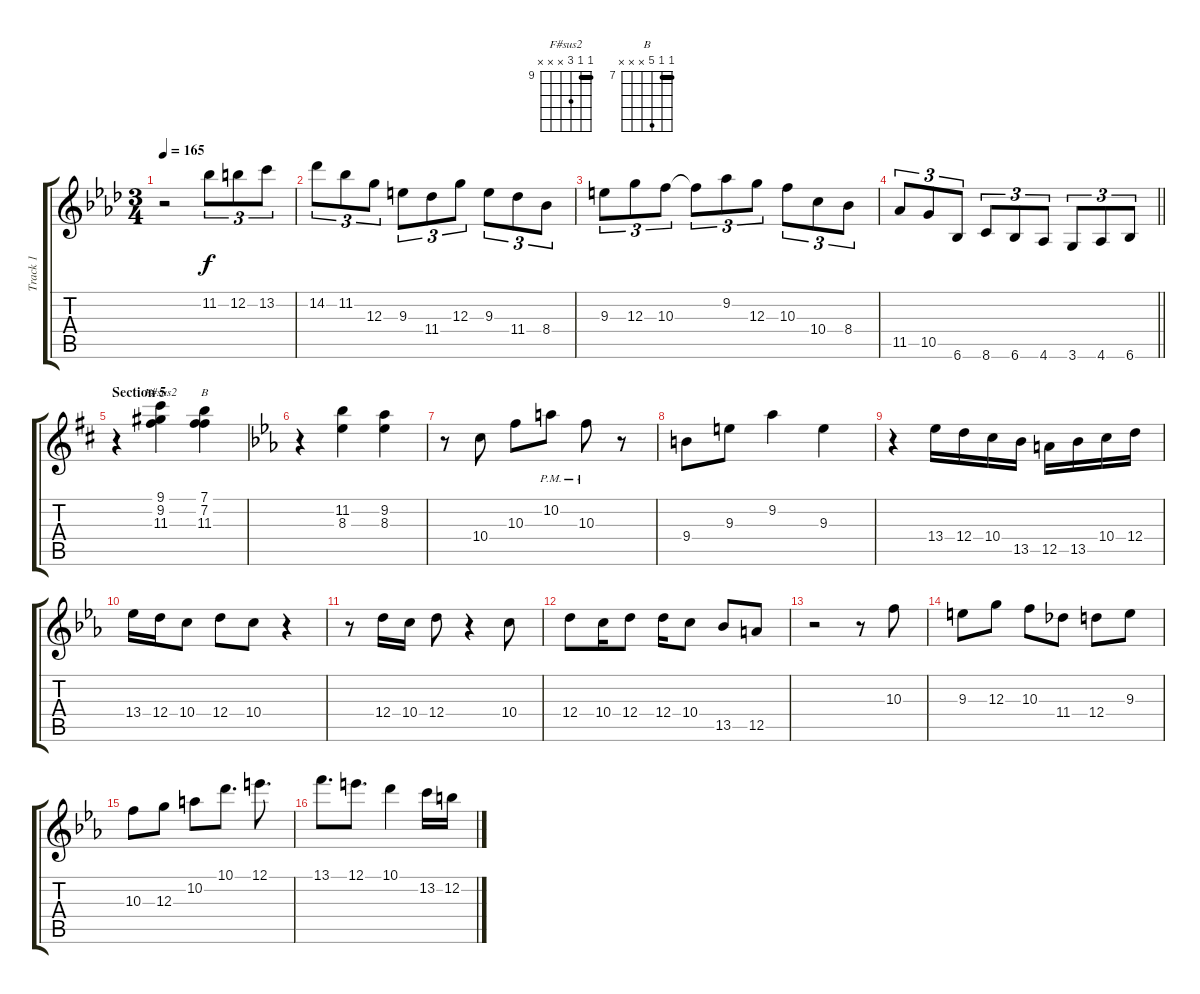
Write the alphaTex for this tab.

\track ("Track 1" "Track 1") {instrument electricguitarjazz}
\staff {score tabs}
\tuning (E4 B3 G3 D3 A2 E2) {hide}
\chord ("F#sus2" 9 9 11 x x x) {firstfret 9 barre 9}
\chord ("B" 7 7 11 x x x) {firstfret 7 barre 7}
\ts (3 4)
\tempo 165
\clef g2
\ks ab
r.2{dy f} 11.2.8{tu (3 2)} 12.2.8{tu (3 2)} 13.2.8{tu (3 2)} |
14.2.8{tu (3 2)} 11.2.8{tu (3 2)} 12.3.8{tu (3 2)} 9.3.8{tu (3 2)} 11.4.8{tu (3 2)} 12.3.8{tu (3 2)} 9.3.8{tu (3 2)} 11.4.8{tu (3 2)} 8.4.8{tu (3 2)} |
9.3.8{tu (3 2)} 12.3.8{tu (3 2)} 10.3.8{tu (3 2)} 10.3{t}.8{tu (3 2)} 9.2.8{tu (3 2)} 12.3.8{tu (3 2)} 10.3.8{tu (3 2)} 10.4.8{tu (3 2)} 8.4.8{tu (3 2)} |
\barLineRight lightlight
11.5.8{tu (3 2)} 10.5.8{tu (3 2)} 6.6.8{tu (3 2)} 8.6.8{tu (3 2)} 6.6.8{tu (3 2)} 4.6.8{tu (3 2)} 3.6.8{tu (3 2)} 4.6.8{tu (3 2)} 6.6.8{tu (3 2)} |
\section ("" "Section 5")
\ks d
r.4 (9.1 9.2 11.3).4{ch "F#sus2"} (7.1 7.2 11.3).4{ch "B"} |
\ks eb
r.4 (11.2 8.3).4 (9.2 8.3).4 |
r.8 10.4.8 10.3.8 10.2{pm}.8 10.3{pm}.8 r.8 |
9.4.8 9.3.8 9.2.4 9.3.4 |
r.4 13.4.16 12.4.16 10.4.16 13.5.16 12.5.16 13.5.16 10.4.16 12.4.16 |
13.4.16 12.4.16 10.4.8 12.4.8 10.4.8 r.4 |
r.8 12.4.16 10.4.16 12.4.8 r.4 10.4.8 |
12.4.8 10.4.16 12.4.8 12.4.16 10.4.8 13.5.8 12.5.8 |
r.2 r.8 10.3.8 |
9.3.8 12.3.8 10.3.8 11.4.8 12.4.8 9.3.8 |
10.3.8 12.3.8 10.2.8 10.1.8{d} 12.1.8{d} |
13.1.8{d} 12.1.8{d} 10.1.4 13.2.16 12.2.16
